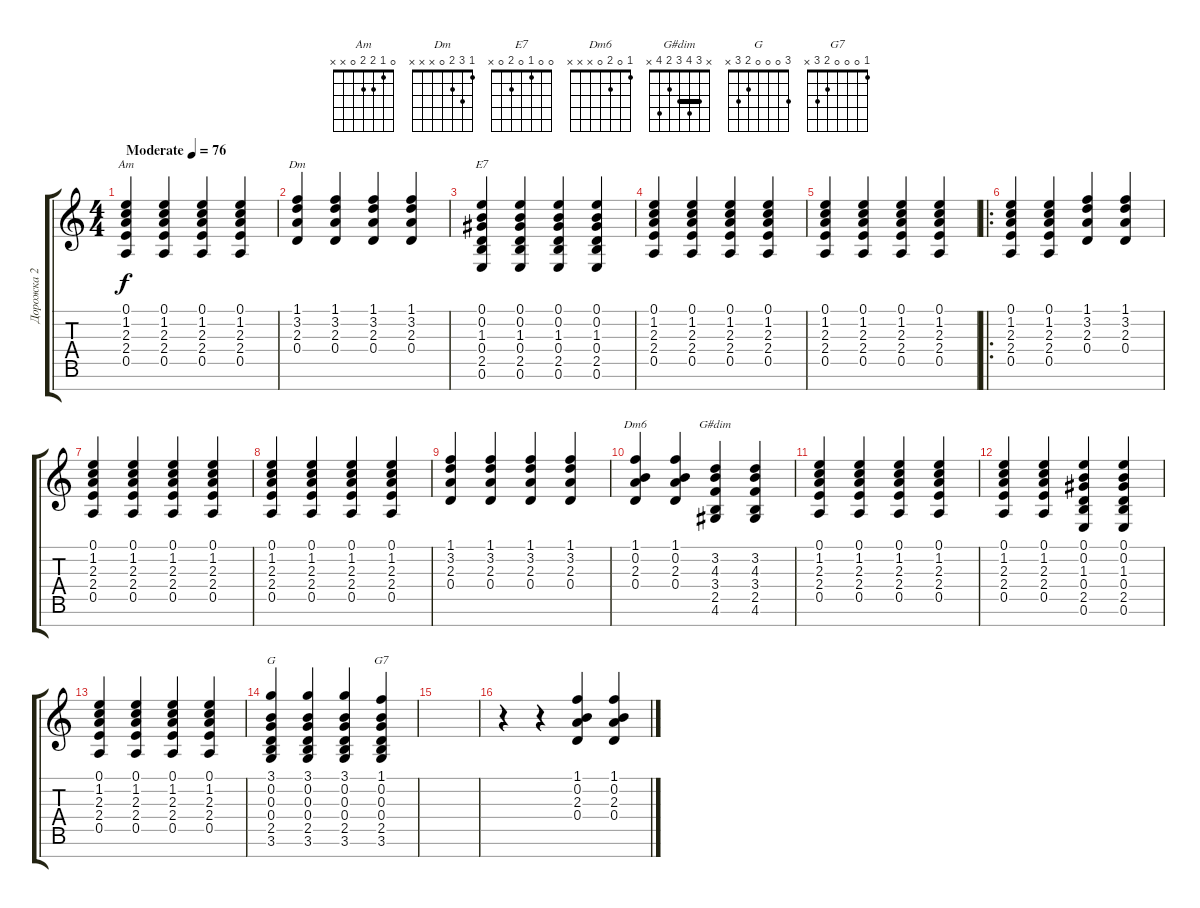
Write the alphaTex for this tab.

\track ("Дорожка 2" "Дорожка 2") {instrument acousticguitarsteel}
\staff {score tabs}
\tuning (E4 B3 G3 D3 A2 E2 B1) {hide}
\chord ("Am" 0 1 2 2 0 x x)
\chord ("Dm" 1 3 2 0 x x x)
\chord ("E7" 0 0 1 0 2 0 x)
\chord ("Dm6" 1 0 2 0 x x x)
\chord ("G#dim" x 3 4 3 2 4 x) {barre 3}
\chord ("G" 3 0 0 0 2 3 x)
\chord ("G7" 1 0 0 0 2 3 x)
\ts (4 4)
\tempo (76 "Moderate")
\clef g2
\ks c
(0.1 1.2 2.3 2.4 0.5).4{ch "Am" dy f instrument acousticguitarsteel} (0.1 1.2 2.3 2.4 0.5).4 (0.1 1.2 2.3 2.4 0.5).4 (0.1 1.2 2.3 2.4 0.5).4 |
(1.1 3.2 2.3 0.4).4{ch "Dm"} (1.1 3.2 2.3 0.4).4 (1.1 3.2 2.3 0.4).4 (1.1 3.2 2.3 0.4).4 |
(0.1 0.2 1.3 0.4 2.5 0.6).4{ch "E7"} (0.1 0.2 1.3 0.4 2.5 0.6).4 (0.1 0.2 1.3 0.4 2.5 0.6).4 (0.1 0.2 1.3 0.4 2.5 0.6).4 |
(0.1 1.2 2.3 2.4 0.5).4 (0.1 1.2 2.3 2.4 0.5).4 (0.1 1.2 2.3 2.4 0.5).4 (0.1 1.2 2.3 2.4 0.5).4 |
(0.1 1.2 2.3 2.4 0.5).4 (0.1 1.2 2.3 2.4 0.5).4 (0.1 1.2 2.3 2.4 0.5).4 (0.1 1.2 2.3 2.4 0.5).4 |
\ro
(0.1 1.2 2.3 2.4 0.5).4 (0.1 1.2 2.3 2.4 0.5).4 (1.1 3.2 2.3 0.4).4 (1.1 3.2 2.3 0.4).4 |
(0.1 1.2 2.3 2.4 0.5).4 (0.1 1.2 2.3 2.4 0.5).4 (0.1 1.2 2.3 2.4 0.5).4 (0.1 1.2 2.3 2.4 0.5).4 |
(0.1 1.2 2.3 2.4 0.5).4 (0.1 1.2 2.3 2.4 0.5).4 (0.1 1.2 2.3 2.4 0.5).4 (0.1 1.2 2.3 2.4 0.5).4 |
(1.1 3.2 2.3 0.4).4 (1.1 3.2 2.3 0.4).4 (1.1 3.2 2.3 0.4).4 (1.1 3.2 2.3 0.4).4 |
(1.1 0.2 2.3 0.4).4{ch "Dm6"} (1.1 0.2 2.3 0.4).4 (3.2 4.3 3.4 2.5 4.6).4{ch "G#dim"} (3.2 4.3 3.4 2.5 4.6).4 |
(0.1 1.2 2.3 2.4 0.5).4 (0.1 1.2 2.3 2.4 0.5).4 (0.1 1.2 2.3 2.4 0.5).4 (0.1 1.2 2.3 2.4 0.5).4 |
(0.1 1.2 2.3 2.4 0.5).4 (0.1 1.2 2.3 2.4 0.5).4 (0.1 0.2 1.3 0.4 2.5 0.6).4 (0.1 0.2 1.3 0.4 2.5 0.6).4 |
(0.1 1.2 2.3 2.4 0.5).4 (0.1 1.2 2.3 2.4 0.5).4 (0.1 1.2 2.3 2.4 0.5).4 (0.1 1.2 2.3 2.4 0.5).4 |
(3.1 0.2 0.3 0.4 2.5 3.6).4{ch "G"} (3.1 0.2 0.3 0.4 2.5 3.6).4 (3.1 0.2 0.3 0.4 2.5 3.6).4 (1.1 0.2 0.3 0.4 2.5 3.6).4{ch "G7"} |
|
r.4 r.4 (1.1 0.2 2.3 0.4).4{beam Up} (1.1 0.2 2.3 0.4).4{beam Up}
